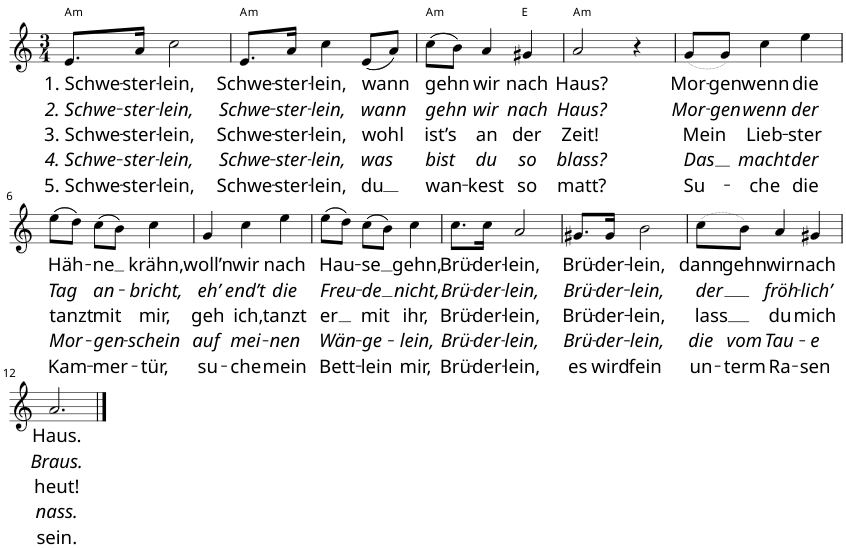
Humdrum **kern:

**kern	**text	**text	**text	**text	**text	**harte
*part1	*part1	*part1	*part1	*part1	*part1	*part1
*staff1	*staff1	*staff1	*staff1	*staff1	*staff1	*
*I"Gesang	*	*	*	*	*	*
*clefG2	*	*	*	*	*	*
*k[]	*	*	*	*	*	*
*M3/4	*	*	*	*	*	*
=1	=1	=1	=1	=1	=1	=1
!	!LO:LY:b	!LO:LY:b	!LO:LY:b	!LO:LY:b	!LO:LY:b	!LO:H:kt=m
8.e/L	1. Schwe-	2. Schwe-	3. Schwe-	4. Schwe-	5. Schwe-	A:min
!	!LO:LY:b	!LO:LY:b	!LO:LY:b	!LO:LY:b	!LO:LY:b	!
16a/Jk	-ster-	-ster-	-ster-	-ster-	-ster-	.
!	!LO:LY:b	!LO:LY:b	!LO:LY:b	!LO:LY:b	!LO:LY:b	!
2cc\	-lein,	-lein,	-lein,	-lein,	-lein,	.
=2	=2	=2	=2	=2	=2	=2
!	!LO:LY:b	!LO:LY:b	!LO:LY:b	!LO:LY:b	!LO:LY:b	!LO:H:kt=m
8.e/L	Schwe-	Schwe-	Schwe-	Schwe-	Schwe-	A:min
!	!LO:LY:b	!LO:LY:b	!LO:LY:b	!LO:LY:b	!LO:LY:b	!
16a/Jk	-ster-	-ster-	-ster-	-ster-	-ster-	.
!	!LO:LY:b	!LO:LY:b	!LO:LY:b	!LO:LY:b	!LO:LY:b	!
4cc\	-lein,	-lein,	-lein,	-lein,	-lein,	.
!	!LO:LY:b	!LO:LY:b	!LO:LY:b	!LO:LY:b	!LO:LY:b	!
(8e/L	wann	wann	wohl	was	du	.
8a/J)	.	.	.	.	.	.
=3	=3	=3	=3	=3	=3	=3
!	!LO:LY:b	!LO:LY:b	!LO:LY:b	!LO:LY:b	!LO:LY:b	!LO:H:kt=m
(8cc\L	gehn	gehn	ist’s	bist	wan-	A:min
8b\J)	.	.	.	.	.	.
!	!LO:LY:b	!LO:LY:b	!LO:LY:b	!LO:LY:b	!LO:LY:b	!
4a/	wir	wir	an	du	-kest	.
!	!LO:LY:b	!LO:LY:b	!LO:LY:b	!LO:LY:b	!LO:LY:b	!
4g#X/	nach	nach	der	so	so	E:maj
=4	=4	=4	=4	=4	=4	=4
!	!LO:LY:b	!LO:LY:b	!LO:LY:b	!LO:LY:b	!LO:LY:b	!LO:H:kt=m
2a/	Haus?	Haus?	Zeit!	blass?	matt?	A:min
4r	.	.	.	.	.	.
=5	=5	=5	=5	=5	=5	=5
!	!LO:LY:b	!LO:LY:b	!LO:LY:b	!LO:LY:b	!LO:LY:b	!LO:H:kt=N.C.
(8g/L	Mor-	Mor-	Mein	Das	Su-	N
!	!LO:LY:b	!LO:LY:b	!	!	!	!
8g/J)	-gen	-gen	.	.	.	.
!	!LO:LY:b	!LO:LY:b	!LO:LY:b	!LO:LY:b	!LO:LY:b	!
4cc\	wenn	wenn	Lieb-	macht	-che	.
!	!LO:LY:b	!LO:LY:b	!LO:LY:b	!LO:LY:b	!LO:LY:b	!
4ee\	die	der	-ster	der	die	.
!!LO:LB:g=z
=6	=6	=6	=6	=6	=6	=6
!	!LO:LY:b	!LO:LY:b	!LO:LY:b	!LO:LY:b	!LO:LY:b	!
(8ee\L	Häh-	Tag	tanzt	Mor-	Kam-	.
8dd\J)	.	.	.	.	.	.
!	!LO:LY:b	!LO:LY:b	!LO:LY:b	!LO:LY:b	!LO:LY:b	!
(8cc\L	-ne	an-	mit	-gen-	-mer-	.
8b\J)	.	.	.	.	.	.
!	!LO:LY:b	!LO:LY:b	!LO:LY:b	!LO:LY:b	!LO:LY:b	!
4cc\	krähn,	-bricht,	mir,	-schein	-tür,	.
=7	=7	=7	=7	=7	=7	=7
!	!LO:LY:b	!LO:LY:b	!LO:LY:b	!LO:LY:b	!LO:LY:b	!
4g/	woll’n	eh’	geh	auf	su-	.
!	!LO:LY:b	!LO:LY:b	!LO:LY:b	!LO:LY:b	!LO:LY:b	!
4cc\	wir	end’t	ich,	mei-	-che	.
!	!LO:LY:b	!LO:LY:b	!LO:LY:b	!LO:LY:b	!LO:LY:b	!
4ee\	nach	die	tanzt	-nen	mein	.
=8	=8	=8	=8	=8	=8	=8
!	!LO:LY:b	!LO:LY:b	!LO:LY:b	!LO:LY:b	!LO:LY:b	!
(8ee\L	Hau-	Freu-	er	Wän-	Bett-	.
8dd\J)	.	.	.	.	.	.
!	!LO:LY:b	!LO:LY:b	!LO:LY:b	!LO:LY:b	!LO:LY:b	!
(8cc\L	-se	-de	mit	-ge-	-lein	.
8b\J)	.	.	.	.	.	.
!	!LO:LY:b	!LO:LY:b	!LO:LY:b	!LO:LY:b	!LO:LY:b	!
4cc\	gehn,	nicht,	ihr,	-lein,	mir,	.
=9	=9	=9	=9	=9	=9	=9
!	!LO:LY:b	!LO:LY:b	!LO:LY:b	!LO:LY:b	!LO:LY:b	!
8.cc\L	Brü-	Brü-	Brü-	Brü-	Brü-	.
!	!LO:LY:b	!LO:LY:b	!LO:LY:b	!LO:LY:b	!LO:LY:b	!
16cc\Jk	-der-	-der-	-der-	-der-	-der-	.
!	!LO:LY:b	!LO:LY:b	!LO:LY:b	!LO:LY:b	!LO:LY:b	!
2a/	-lein,	-lein,	-lein,	-lein,	-lein,	.
=10	=10	=10	=10	=10	=10	=10
!	!LO:LY:b	!LO:LY:b	!LO:LY:b	!LO:LY:b	!LO:LY:b	!
8.g#X/L	Brü-	Brü-	Brü-	Brü-	es	.
!	!LO:LY:b	!LO:LY:b	!LO:LY:b	!LO:LY:b	!LO:LY:b	!
16g#/Jk	-der-	-der-	-der-	-der-	wird	.
!	!LO:LY:b	!LO:LY:b	!LO:LY:b	!LO:LY:b	!LO:LY:b	!
2b\	-lein,	-lein,	-lein,	-lein,	fein	.
=11	=11	=11	=11	=11	=11	=11
!	!LO:LY:b	!LO:LY:b	!LO:LY:b	!LO:LY:b	!LO:LY:b	!
(8cc\L	dann	der	lass	die	un-	.
!	!LO:LY:b	!	!	!LO:LY:b	!LO:LY:b	!
8b\J)	gehn	.	.	vom	-term	.
!	!LO:LY:b	!LO:LY:b	!LO:LY:b	!LO:LY:b	!LO:LY:b	!
4a/	wir	fröh-	du	Tau-	Ra-	.
!	!LO:LY:b	!LO:LY:b	!LO:LY:b	!LO:LY:b	!LO:LY:b	!
4g#X/	nach	-lich’	mich	-e	-sen	.
!!LO:LB:g=z
=12	=12	=12	=12	=12	=12	=12
!	!LO:LY:b	!LO:LY:b	!LO:LY:b	!LO:LY:b	!LO:LY:b	!
2.a/	Haus.	Braus.	heut!	nass.	sein.	.
==	==	==	==	==	==	==
*-	*-	*-	*-	*-	*-	*-
